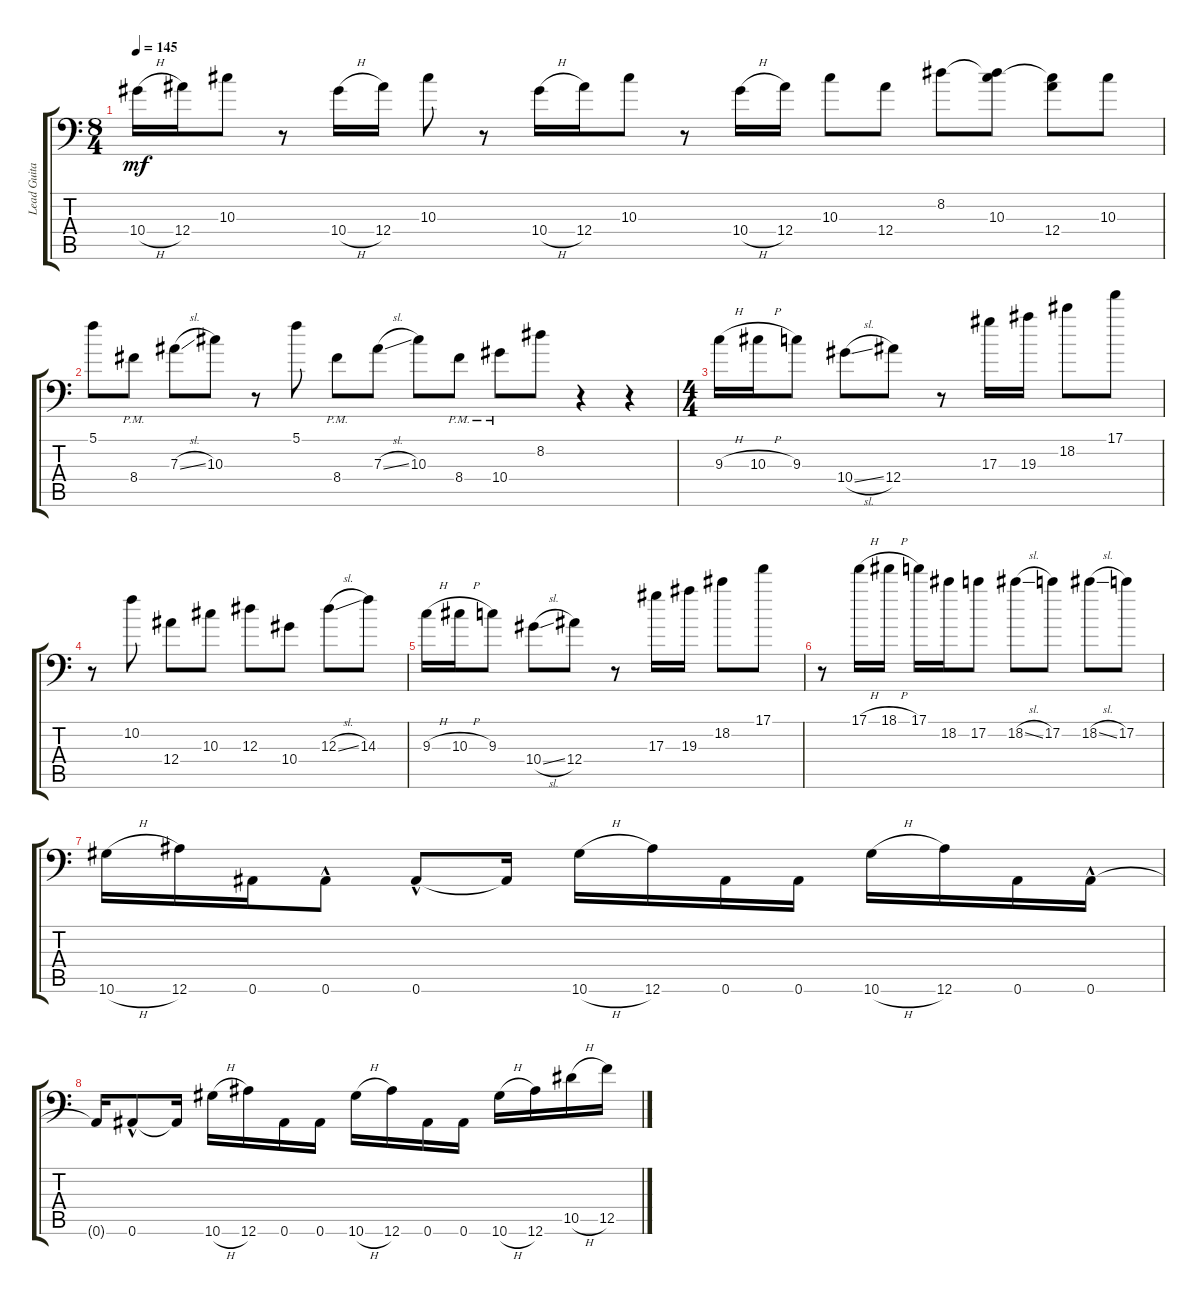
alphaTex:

\track ("Lead Guitar" "Lead Guita") {instrument overdrivenguitar}
\staff {score tabs}
\tuning (C4 G3 Eb3 Bb2 F2 Bb1) {hide}
\ts (8 4)
\tempo 145
\clef f4
\ks c
10.4{h}.16{dy mf} 12.4.16 10.3.8 r.8 10.4{h}.16 12.4.16 10.3.8 r.8 10.4{h}.16 12.4.16 10.3.8 r.8 10.4{h}.16 12.4.16 10.3.8 12.4.8 8.2.8 (8.2{t} 10.3).8 (10.3{t} 12.4).8 10.3.8 |
5.1.8 8.4{pm}.8 7.3{sl}.8 10.3.8 r.8 5.1.8 8.4{pm}.8 7.3{sl}.8 10.3.8 8.4{pm}.8 10.4{pm}.8 8.2.8 r.4 r.4 |
\ts (4 4)
9.3{h}.16 10.3{h}.16 9.3.8 10.4{sl}.8 12.4.8 r.8 17.3.16 19.3.16 18.2.8 17.1.8 |
r.8 10.2.8 12.4.8 10.3.8 12.3.8 10.4.8 12.3{sl}.8 14.3.8 |
9.3{h}.16 10.3{h}.16 9.3.8 10.4{sl}.8 12.4.8 r.8 17.3.16 19.3.16 18.2.8 17.1.8 |
r.8 17.1{h}.16 18.1{h}.16 17.1.16 18.2.16 17.2.8 18.2{sl}.8 17.2.8 18.2{sl}.8 17.2.8 |
10.6{h}.16 12.6.16 0.6.16 0.6{hac}.8 0.6{hac}.8 0.6{t}.16 10.6{h}.16 12.6.16 0.6.16 0.6.16 10.6{h}.16 12.6.16 0.6.16 0.6{hac}.16 |
0.6{t}.16 0.6{hac}.8 0.6{t}.16 10.6{h}.16 12.6.16 0.6.16 0.6.16 10.6{h}.16 12.6.16 0.6.16 0.6.16 10.6{h}.16 12.6.16 10.5{h}.16 12.5.16
